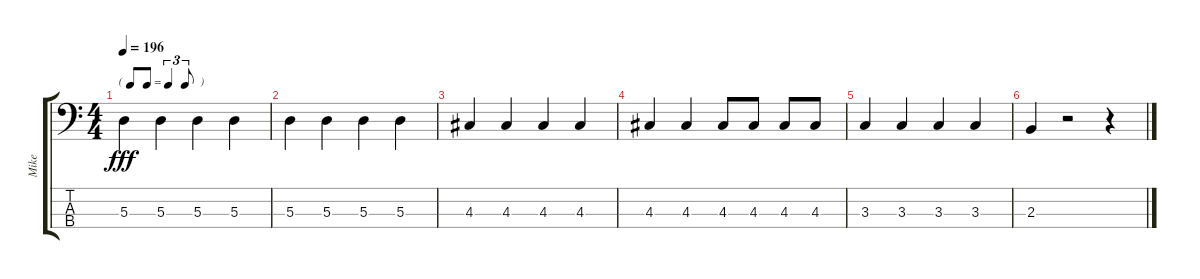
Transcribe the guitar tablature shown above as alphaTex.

\track ("Mike" "Mike") {instrument electricbasspick}
\staff {score tabs}
\tuning (G2 D2 A1 E1) {hide}
\ts (4 4)
\tf triplet8th
\tempo 196
\clef f4
\ks c
5.3.4{dy fff} 5.3.4 5.3.4 5.3.4 |
5.3.4 5.3.4 5.3.4 5.3.4 |
4.3.4 4.3.4 4.3.4 4.3.4 |
4.3.4 4.3.4 4.3.8 4.3.8 4.3.8 4.3.8 |
3.3.4 3.3.4 3.3.4 3.3.4 |
2.3.4 r.2 r.4
